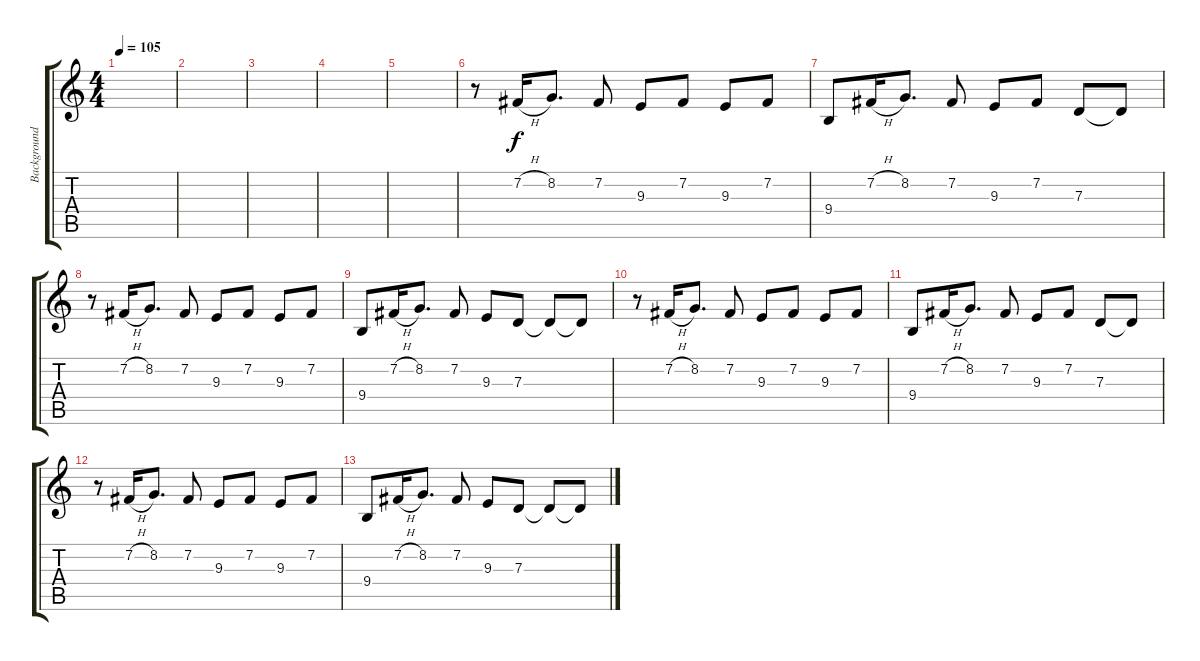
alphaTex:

\track ("Background Voice 1" "Background") {instrument flute}
\staff {score tabs}
\tuning (E4 B3 G3 D3 A2 E2) {hide}
\ts (4 4)
\tempo 105
\clef g2
\ks c
|
|
|
|
|
r.8 7.2{h}.16 8.2.8{d} 7.2.8 9.3.8 7.2.8 9.3.8 7.2.8 |
9.4.8 7.2{h}.16 8.2.8{d} 7.2.8 9.3.8 7.2.8 7.3.8 7.3{t}.8 |
r.8 7.2{h}.16 8.2.8{d} 7.2.8 9.3.8 7.2.8 9.3.8 7.2.8 |
9.4.8 7.2{h}.16 8.2.8{d} 7.2.8 9.3.8 7.3.8 7.3{t}.8 7.3{t}.8 |
r.8 7.2{h}.16 8.2.8{d} 7.2.8 9.3.8 7.2.8 9.3.8 7.2.8 |
9.4.8 7.2{h}.16 8.2.8{d} 7.2.8 9.3.8 7.2.8 7.3.8 7.3{t}.8 |
r.8 7.2{h}.16 8.2.8{d} 7.2.8 9.3.8 7.2.8 9.3.8 7.2.8 |
9.4.8 7.2{h}.16 8.2.8{d} 7.2.8 9.3.8 7.3.8 7.3{t}.8 7.3{t}.8
